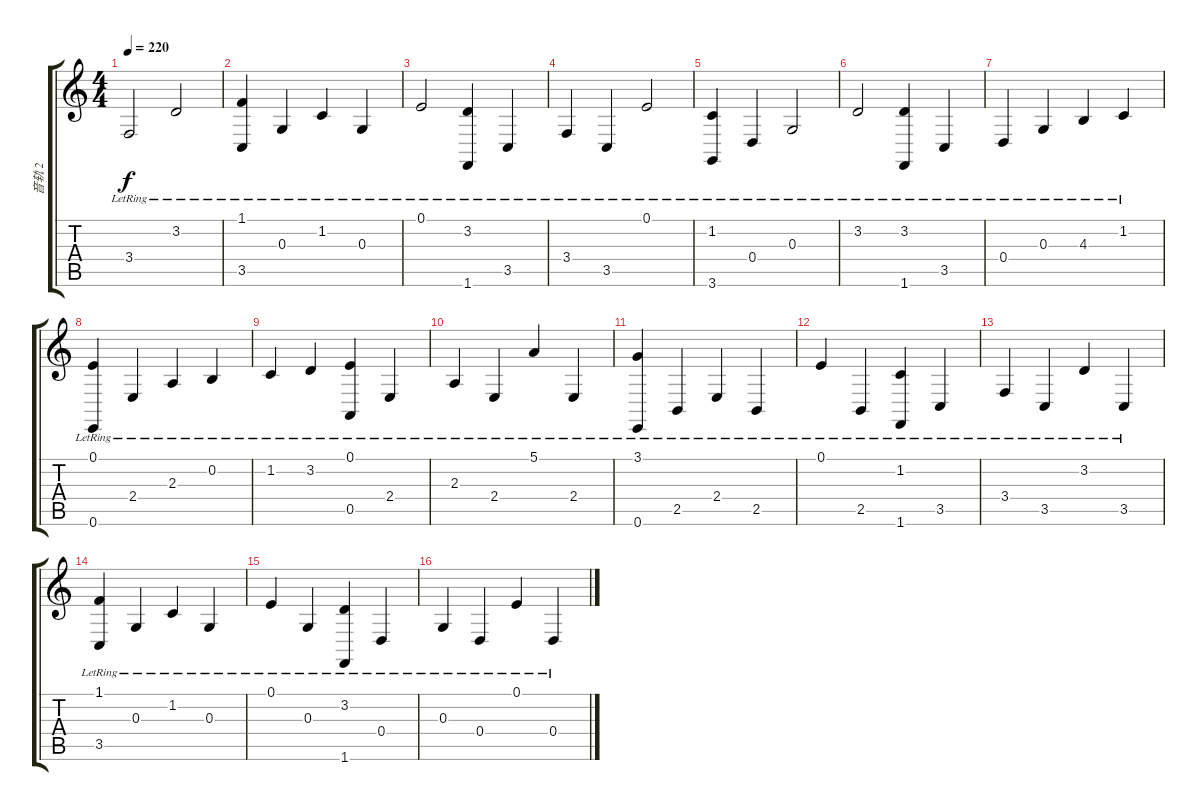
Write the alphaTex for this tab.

\track ("音轨 2" "音轨 2") {instrument synthstrings2}
\staff {score tabs}
\tuning (E4 B3 G3 D3 A2 E2) {hide}
\ts (4 4)
\tempo 220
\clef g2
\ks c
3.4{lr}.2{dy f} 3.2{lr}.2 |
(1.1{lr} 3.5{lr}).4 0.3{lr}.4 1.2{lr}.4 0.3{lr}.4 |
0.1{lr}.2 (3.2{lr} 1.6{lr}).4 3.5{lr}.4 |
3.4{lr}.4 3.5{lr}.4 0.1{lr}.2 |
(1.2{lr} 3.6{lr}).4 0.4{lr}.4 0.3{lr}.2 |
3.2{lr}.2 (3.2{lr} 1.6{lr}).4 3.5{lr}.4 |
0.4{lr}.4 0.3{lr}.4 4.3{lr}.4 1.2{lr}.4 |
(0.1{lr} 0.6{lr}).4 2.4{lr}.4 2.3{lr}.4 0.2{lr}.4 |
1.2{lr}.4 3.2{lr}.4 (0.1{lr} 0.5{lr}).4 2.4{lr}.4 |
2.3{lr}.4 2.4{lr}.4 5.1{lr}.4 2.4{lr}.4 |
(3.1{lr} 0.6{lr}).4 2.5{lr}.4 2.4{lr}.4 2.5{lr}.4 |
0.1{lr}.4 2.5{lr}.4 (1.2{lr} 1.6{lr}).4 3.5{lr}.4 |
3.4{lr}.4 3.5{lr}.4 3.2{lr}.4 3.5{lr}.4 |
(1.1{lr} 3.5{lr}).4 0.3{lr}.4 1.2{lr}.4 0.3{lr}.4 |
0.1{lr}.4 0.3{lr}.4 (3.2{lr} 1.6{lr}).4 0.4{lr}.4 |
0.3{lr}.4 0.4{lr}.4 0.1{lr}.4 0.4{lr}.4
